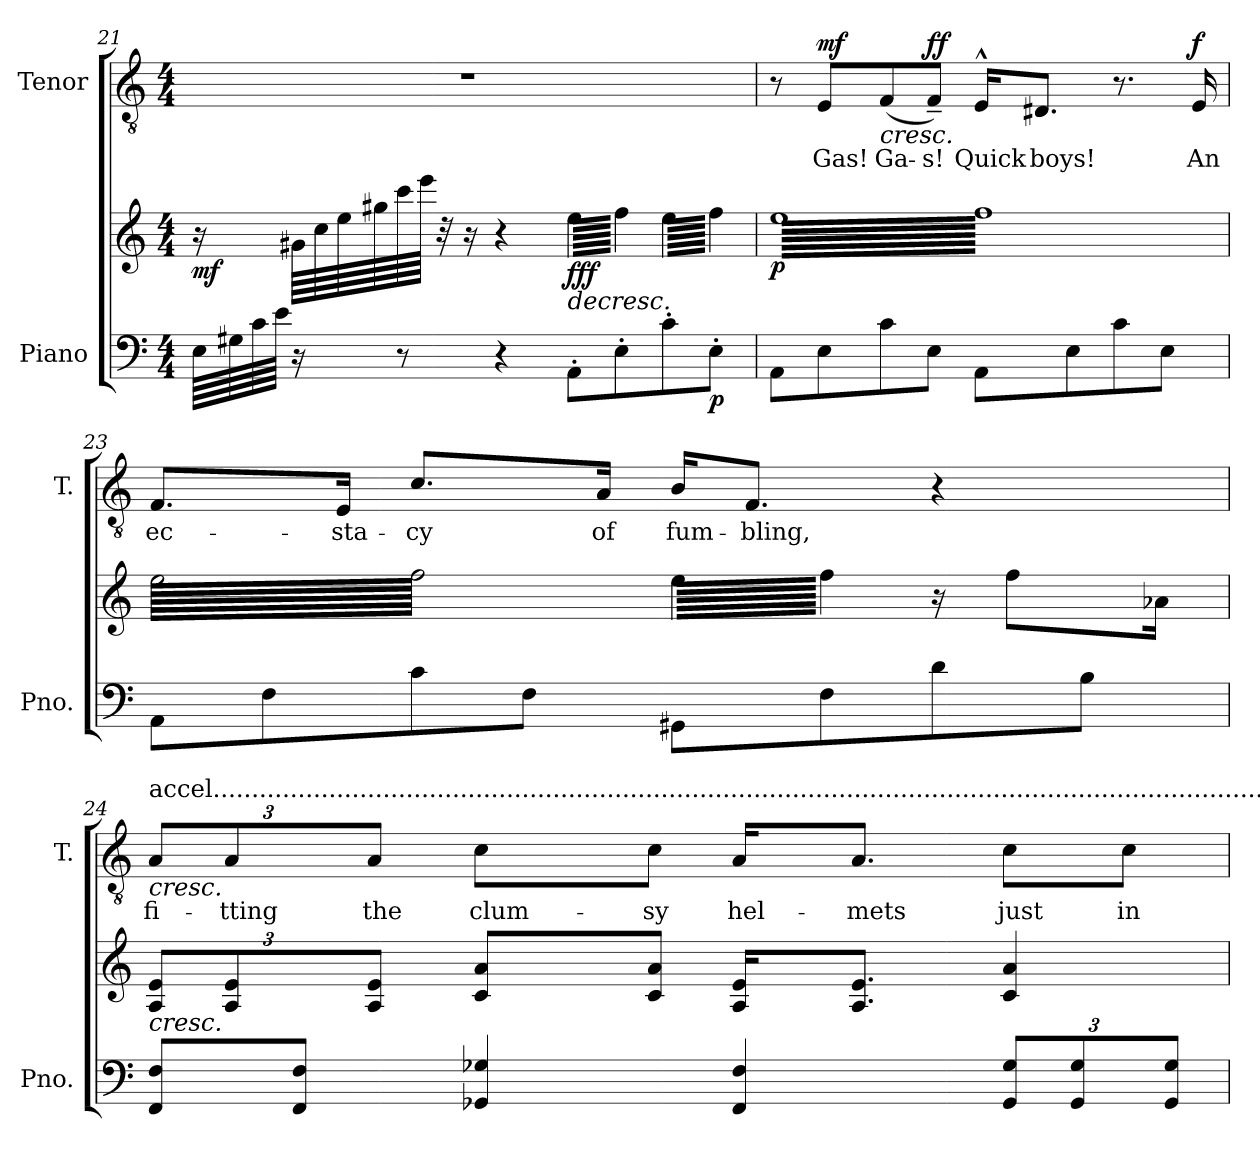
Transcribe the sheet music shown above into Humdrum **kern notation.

**kern	**kern	**dynam	**kern	**text	**dynam
*part2	*part2	*part2	*part1	*part1	*part1
*staff3	*staff2	*staff2/3	*staff1	*staff1	*staff1
*I"Piano	*	*	*I"Tenor	*	*
*I'Pno.	*	*	*I'T.	*	*
!!LO:LB:g=z
*clefF4	*clefG2	*	*clefGv2	*	*
*k[]	*k[]	*	*k[]	*	*
*M4/4	*M4/4	*	*M4/4	*	*
=21	=21	=21	=21	=21	=21
!	!	!LO:DY:b	!	!	!
64E\LLLL	16r	mf	1r	.	.
64G#X\	.	.	.	.	.
64c\	.	.	.	.	.
64e\JJJJ	.	.	.	.	.
16r	64g#X\LLLL	.	.	.	.
.	64cc\	.	.	.	.
.	64ee\	.	.	.	.
.	64gg#X\	.	.	.	.
8r	64ccc\	.	.	.	.
.	64eee\JJJJ	.	.	.	.
.	32r	.	.	.	.
.	16r	.	.	.	.
4r	4r	.	.	.	.
!	!	!LO:HP:b	!	!	!
!	!	!LO:DY:n=1:b	!	!	!
*	*tremolo	*	*	*	*
8AA'\L	128ee\LLLLL	> fff	.	.	.
.	128ff\	.	.	.	.
.	128ee\	.	.	.	.
.	128ff\	.	.	.	.
.	128ee\	.	.	.	.
.	128ff\	.	.	.	.
.	128ee\	.	.	.	.
.	128ff\	.	.	.	.
.	128ee\	.	.	.	.
.	128ff\	.	.	.	.
.	128ee\	.	.	.	.
.	128ff\	.	.	.	.
.	128ee\	.	.	.	.
.	128ff\	.	.	.	.
.	128ee\	.	.	.	.
.	128ff\	.	.	.	.
8E'\	128ee\	.	.	.	.
.	128ff\	.	.	.	.
.	128ee\	.	.	.	.
.	128ff\	.	.	.	.
.	128ee\	.	.	.	.
.	128ff\	.	.	.	.
.	128ee\	.	.	.	.
.	128ff\	.	.	.	.
.	128ee\	.	.	.	.
.	128ff\	.	.	.	.
.	128ee\	.	.	.	.
.	128ff\	.	.	.	.
.	128ee\	.	.	.	.
.	128ff\	.	.	.	.
.	128ee\	.	.	.	.
.	128ff\JJJJJ	.	.	.	.
8c'\	128ee\LLLLL	.	.	.	.
.	128ff\	.	.	.	.
.	128ee\	.	.	.	.
.	128ff\	.	.	.	.
.	128ee\	.	.	.	.
.	128ff\	.	.	.	.
.	128ee\	.	.	.	.
.	128ff\	.	.	.	.
.	128ee\	.	.	.	.
.	128ff\	.	.	.	.
.	128ee\	.	.	.	.
.	128ff\	.	.	.	.
.	128ee\	.	.	.	.
.	128ff\	.	.	.	.
.	128ee\	.	.	.	.
.	128ff\	.	.	.	.
!	!	!LO:DY:n=2:b=2	!	!	!
8E'\J	128ee\	p	.	.	.
.	128ff\	.	.	.	.
.	128ee\	.	.	.	.
.	128ff\	.	.	.	.
.	128ee\	.	.	.	.
.	128ff\	.	.	.	.
.	128ee\	.	.	.	.
.	128ff\	.	.	.	.
.	128ee\	.	.	.	.
.	128ff\	.	.	.	.
.	128ee\	.	.	.	.
.	128ff\	.	.	.	.
.	128ee\	.	.	.	.
.	128ff\	.	.	.	.
.	128ee\	.	.	.	.
.	128ff\JJJJJ	.	.	.	.
.	.	]	.	.	.
=22	=22	=22	=22	=22	=22
!	!	!LO:DY:b	!	!	!
8AA\L	128eeLLLLL	p	8r	.	.
.	128ff	.	.	.	.
.	128ee	.	.	.	.
.	128ff	.	.	.	.
.	128ee	.	.	.	.
.	128ff	.	.	.	.
.	128ee	.	.	.	.
.	128ff	.	.	.	.
.	128ee	.	.	.	.
.	128ff	.	.	.	.
.	128ee	.	.	.	.
.	128ff	.	.	.	.
.	128ee	.	.	.	.
.	128ff	.	.	.	.
.	128ee	.	.	.	.
.	128ff	.	.	.	.
!	!	!	!	!LO:LY:b	!LO:DY:b
8E\	128ee	.	8E/L	Gas!	mf
.	128ff	.	.	.	.
.	128ee	.	.	.	.
.	128ff	.	.	.	.
.	128ee	.	.	.	.
.	128ff	.	.	.	.
.	128ee	.	.	.	.
.	128ff	.	.	.	.
.	128ee	.	.	.	.
.	128ff	.	.	.	.
.	128ee	.	.	.	.
.	128ff	.	.	.	.
.	128ee	.	.	.	.
.	128ff	.	.	.	.
.	128ee	.	.	.	.
.	128ff	.	.	.	.
!	!	!	!LO:TX:b:i:t=cresc.	!	!
!	!	!	!	!LO:LY:b	!
8c\	128ee	.	(<8F/	Ga-	.
.	128ff	.	.	.	.
.	128ee	.	.	.	.
.	128ff	.	.	.	.
.	128ee	.	.	.	.
.	128ff	.	.	.	.
.	128ee	.	.	.	.
.	128ff	.	.	.	.
.	128ee	.	.	.	.
.	128ff	.	.	.	.
.	128ee	.	.	.	.
.	128ff	.	.	.	.
.	128ee	.	.	.	.
.	128ff	.	.	.	.
.	128ee	.	.	.	.
.	128ff	.	.	.	.
!	!	!	!	!LO:LY:b	!LO:DY:b
8E\J	128ee	.	8F~/J)	-s!	ff
.	128ff	.	.	.	.
.	128ee	.	.	.	.
.	128ff	.	.	.	.
.	128ee	.	.	.	.
.	128ff	.	.	.	.
.	128ee	.	.	.	.
.	128ff	.	.	.	.
.	128ee	.	.	.	.
.	128ff	.	.	.	.
.	128ee	.	.	.	.
.	128ff	.	.	.	.
.	128ee	.	.	.	.
.	128ff	.	.	.	.
.	128ee	.	.	.	.
.	128ff	.	.	.	.
!	!	!	!	!LO:LY:b	!
8AA\L	128ee	.	16E^^/KL	Quick	.
.	128ff	.	.	.	.
.	128ee	.	.	.	.
.	128ff	.	.	.	.
.	128ee	.	.	.	.
.	128ff	.	.	.	.
.	128ee	.	.	.	.
.	128ff	.	.	.	.
!	!	!	!	!LO:LY:b	!
.	128ee	.	8.D#X/J	boys!	.
.	128ff	.	.	.	.
.	128ee	.	.	.	.
.	128ff	.	.	.	.
.	128ee	.	.	.	.
.	128ff	.	.	.	.
.	128ee	.	.	.	.
.	128ff	.	.	.	.
8E\	128ee	.	.	.	.
.	128ff	.	.	.	.
.	128ee	.	.	.	.
.	128ff	.	.	.	.
.	128ee	.	.	.	.
.	128ff	.	.	.	.
.	128ee	.	.	.	.
.	128ff	.	.	.	.
.	128ee	.	.	.	.
.	128ff	.	.	.	.
.	128ee	.	.	.	.
.	128ff	.	.	.	.
.	128ee	.	.	.	.
.	128ff	.	.	.	.
.	128ee	.	.	.	.
.	128ff	.	.	.	.
8c\	128ee	.	8.r	.	.
.	128ff	.	.	.	.
.	128ee	.	.	.	.
.	128ff	.	.	.	.
.	128ee	.	.	.	.
.	128ff	.	.	.	.
.	128ee	.	.	.	.
.	128ff	.	.	.	.
.	128ee	.	.	.	.
.	128ff	.	.	.	.
.	128ee	.	.	.	.
.	128ff	.	.	.	.
.	128ee	.	.	.	.
.	128ff	.	.	.	.
.	128ee	.	.	.	.
.	128ff	.	.	.	.
8E\J	128ee	.	.	.	.
.	128ff	.	.	.	.
.	128ee	.	.	.	.
.	128ff	.	.	.	.
.	128ee	.	.	.	.
.	128ff	.	.	.	.
.	128ee	.	.	.	.
.	128ff	.	.	.	.
!	!	!	!	!LO:LY:b	!LO:DY:b
.	128ee	.	16E/	An	f
.	128ff	.	.	.	.
.	128ee	.	.	.	.
.	128ff	.	.	.	.
.	128ee	.	.	.	.
.	128ff	.	.	.	.
.	128ee	.	.	.	.
.	128ffJJJJJ	.	.	.	.
!!LO:PB:g=z
=23	=23	=23	=23	=23	=23
!	!	!	!	!LO:LY:b	!
8AA\L	128ee\LLLLL	.	8.F/L	ec-	.
.	128ff\	.	.	.	.
.	128ee\	.	.	.	.
.	128ff\	.	.	.	.
.	128ee\	.	.	.	.
.	128ff\	.	.	.	.
.	128ee\	.	.	.	.
.	128ff\	.	.	.	.
.	128ee\	.	.	.	.
.	128ff\	.	.	.	.
.	128ee\	.	.	.	.
.	128ff\	.	.	.	.
.	128ee\	.	.	.	.
.	128ff\	.	.	.	.
.	128ee\	.	.	.	.
.	128ff\	.	.	.	.
8F\	128ee\	.	.	.	.
.	128ff\	.	.	.	.
.	128ee\	.	.	.	.
.	128ff\	.	.	.	.
.	128ee\	.	.	.	.
.	128ff\	.	.	.	.
.	128ee\	.	.	.	.
.	128ff\	.	.	.	.
!	!	!	!	!LO:LY:b	!
.	128ee\	.	16E/Jk	-sta-	.
.	128ff\	.	.	.	.
.	128ee\	.	.	.	.
.	128ff\	.	.	.	.
.	128ee\	.	.	.	.
.	128ff\	.	.	.	.
.	128ee\	.	.	.	.
.	128ff\	.	.	.	.
!	!	!	!	!LO:LY:b	!
8c\	128ee\	.	8.c/L	-cy	.
.	128ff\	.	.	.	.
.	128ee\	.	.	.	.
.	128ff\	.	.	.	.
.	128ee\	.	.	.	.
.	128ff\	.	.	.	.
.	128ee\	.	.	.	.
.	128ff\	.	.	.	.
.	128ee\	.	.	.	.
.	128ff\	.	.	.	.
.	128ee\	.	.	.	.
.	128ff\	.	.	.	.
.	128ee\	.	.	.	.
.	128ff\	.	.	.	.
.	128ee\	.	.	.	.
.	128ff\	.	.	.	.
8F\J	128ee\	.	.	.	.
.	128ff\	.	.	.	.
.	128ee\	.	.	.	.
.	128ff\	.	.	.	.
.	128ee\	.	.	.	.
.	128ff\	.	.	.	.
.	128ee\	.	.	.	.
.	128ff\	.	.	.	.
!	!	!	!	!LO:LY:b	!
.	128ee\	.	16A/Jk	of	.
.	128ff\	.	.	.	.
.	128ee\	.	.	.	.
.	128ff\	.	.	.	.
.	128ee\	.	.	.	.
.	128ff\	.	.	.	.
.	128ee\	.	.	.	.
.	128ff\JJJJJ	.	.	.	.
!	!	!	!	!LO:LY:b	!
8GG#X\L	128ee\LLLLL	.	16B/KL	fum-	.
.	128ff\	.	.	.	.
.	128ee\	.	.	.	.
.	128ff\	.	.	.	.
.	128ee\	.	.	.	.
.	128ff\	.	.	.	.
.	128ee\	.	.	.	.
.	128ff\	.	.	.	.
!	!	!	!	!LO:LY:b	!
.	128ee\	.	8.F/J	-bling,	.
.	128ff\	.	.	.	.
.	128ee\	.	.	.	.
.	128ff\	.	.	.	.
.	128ee\	.	.	.	.
.	128ff\	.	.	.	.
.	128ee\	.	.	.	.
.	128ff\	.	.	.	.
8F\	128ee\	.	.	.	.
.	128ff\	.	.	.	.
.	128ee\	.	.	.	.
.	128ff\	.	.	.	.
.	128ee\	.	.	.	.
.	128ff\	.	.	.	.
.	128ee\	.	.	.	.
.	128ff\	.	.	.	.
.	128ee\	.	.	.	.
.	128ff\	.	.	.	.
.	128ee\	.	.	.	.
.	128ff\	.	.	.	.
.	128ee\	.	.	.	.
.	128ff\	.	.	.	.
.	128ee\	.	.	.	.
.	128ff\JJJJJ	.	.	.	.
*	*Xtremolo	*	*	*	*
8d\	16r	.	4r	.	.
.	.	.	.	.	.
.	.	.	.	.	.
.	.	.	.	.	.
.	.	.	.	.	.
.	.	.	.	.	.
.	.	.	.	.	.
.	.	.	.	.	.
.	8ff\L	.	.	.	.
.	.	.	.	.	.
.	.	.	.	.	.
.	.	.	.	.	.
.	.	.	.	.	.
.	.	.	.	.	.
.	.	.	.	.	.
.	.	.	.	.	.
8B\J	.	.	.	.	.
.	16a-X\Jk	.	.	.	.
=24	=24	=24	=24	=24	=24
*	*Xbrackettup	*	*Xbrackettup	*	*
*	*	*	*MM65	*	*
!	!	!	!LO:TX:a:t=accel..........................................................................................................................................................................	!	!
!	!	!	!LO:TX:b:i:t=cresc.	!	!
!	!LO:TX:b:i:t=cresc.	!	!	!	!
!	!	!	!	!LO:LY:b	!
8FF/ 8F/L	12A/ 12e/L	.	12A/L	fi-	.
!	!	!	!	!LO:LY:b	!
.	12A/ 12e/	.	12A/	-tting	.
8FF/ 8F/J	.	.	.	.	.
!	!	!	!	!LO:LY:b	!
.	12A/ 12e/J	.	12A/J	the	.
!	!	!	!	!LO:LY:b	!
4GG-X/ 4G-X/	8c/ 8a/L	.	8c\L	clum-	.
!	!	!	!	!LO:LY:b	!
.	8c/ 8a/J	.	8c\J	-sy	.
*	*	*	*MM67	*	*
!	!	!	!	!LO:LY:b	!
4FF/ 4F/	16A/ 16e/KL	.	16A/KL	hel-	.
!	!	!	!	!LO:LY:b	!
.	8.A/ 8.e/J	.	8.A/J	-mets	.
*Xbrackettup	*	*	*	*	*
!	!	!	!	!LO:LY:b	!
12GG-/ 12G-/L	4c/ 4a/	.	8c\L	just	.
12GG-/ 12G-/	.	.	.	.	.
!	!	!	!	!LO:LY:b	!
.	.	.	8c\J	in	.
12GG-/ 12G-/J	.	.	.	.	.
=	=	=	=	=	=
*-	*-	*-	*-	*-	*-
